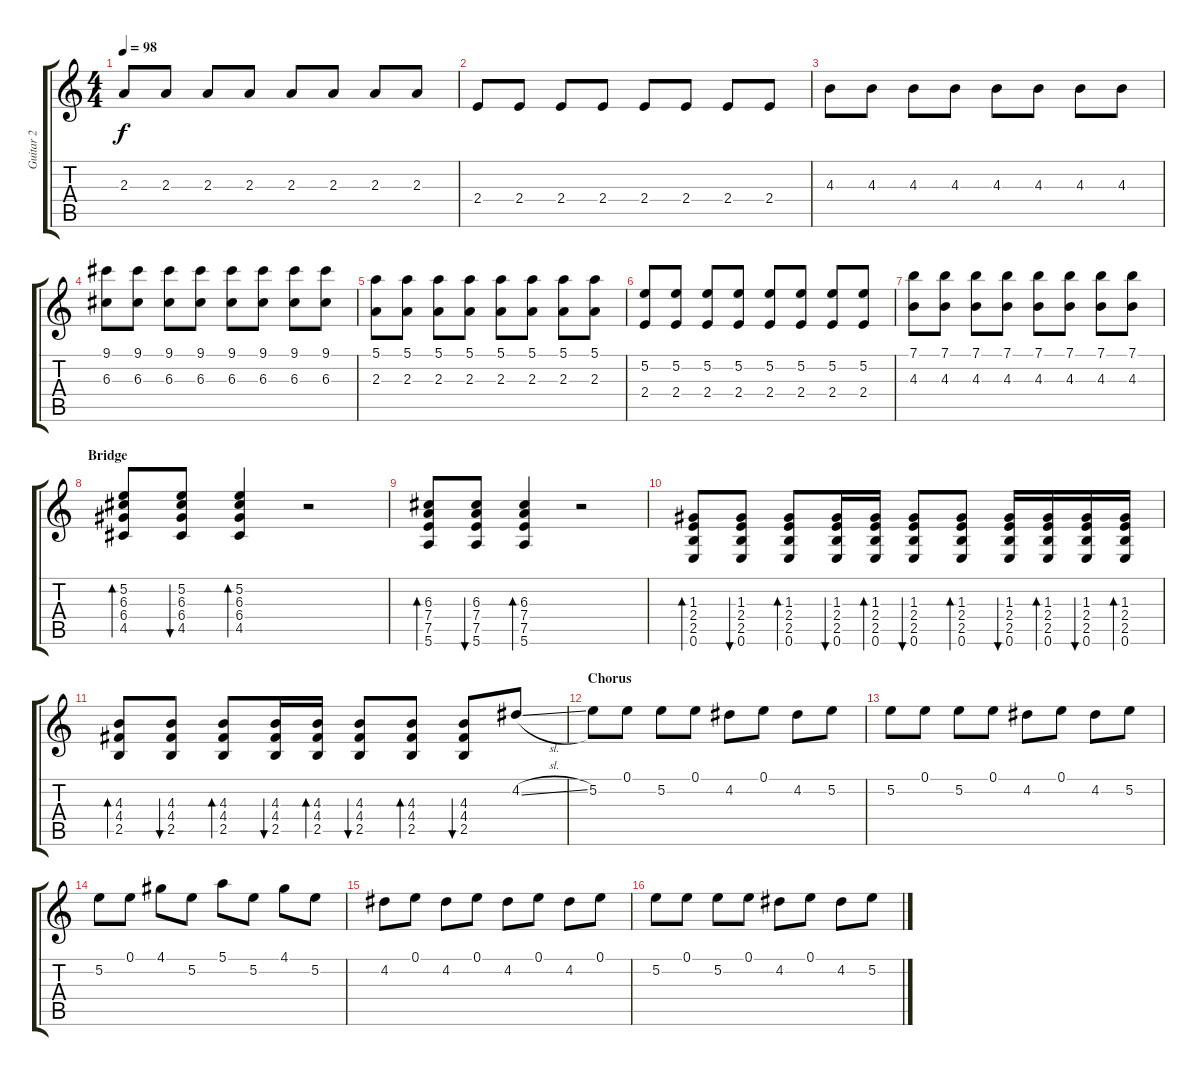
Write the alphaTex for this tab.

\track ("Guitar 2" "Guitar 2") {instrument acousticguitarsteel}
\staff {score tabs}
\tuning (E4 B3 G3 D3 A2 E2) {hide}
\ts (4 4)
\tempo 98
\clef g2
\ks c
2.3.8{dy f} 2.3.8 2.3.8 2.3.8 2.3.8 2.3.8 2.3.8 2.3.8 |
2.4.8 2.4.8 2.4.8 2.4.8 2.4.8 2.4.8 2.4.8 2.4.8 |
4.3.8 4.3.8 4.3.8 4.3.8 4.3.8 4.3.8 4.3.8 4.3.8 |
(9.1 6.3).8 (9.1 6.3).8 (9.1 6.3).8 (9.1 6.3).8 (9.1 6.3).8 (9.1 6.3).8 (9.1 6.3).8 (9.1 6.3).8 |
(5.1 2.3).8 (5.1 2.3).8 (5.1 2.3).8 (5.1 2.3).8 (5.1 2.3).8 (5.1 2.3).8 (5.1 2.3).8 (5.1 2.3).8 |
(5.2 2.4).8 (5.2 2.4).8 (5.2 2.4).8 (5.2 2.4).8 (5.2 2.4).8 (5.2 2.4).8 (5.2 2.4).8 (5.2 2.4).8 |
(7.1 4.3).8 (7.1 4.3).8 (7.1 4.3).8 (7.1 4.3).8 (7.1 4.3).8 (7.1 4.3).8 (7.1 4.3).8 (7.1 4.3).8 |
\section ("" "Bridge")
(5.2 6.3 6.4 4.5).8{bd 60 volume 8} (5.2 6.3 6.4 4.5).8{bu 60} (5.2 6.3 6.4 4.5).4{bd 60} r.2 |
(6.3 7.4 7.5 5.6).8{bd 60} (6.3 7.4 7.5 5.6).8{bu 60} (6.3 7.4 7.5 5.6).4{bd 60} r.2 |
(1.3 2.4 2.5 0.6).8{bd 60} (1.3 2.4 2.5 0.6).8{bu 60} (1.3 2.4 2.5 0.6).8{bd 60} (1.3 2.4 2.5 0.6).16{bu 60} (1.3 2.4 2.5 0.6).16{bd 60} (1.3 2.4 2.5 0.6).8{bu 60} (1.3 2.4 2.5 0.6).8{bd 60} (1.3 2.4 2.5 0.6).16{bu 60} (1.3 2.4 2.5 0.6).16{bd 60} (1.3 2.4 2.5 0.6).16{bu 60} (1.3 2.4 2.5 0.6).16{bd 60} |
(4.3 4.4 2.5).8{bd 60} (4.3 4.4 2.5).8{bu 60} (4.3 4.4 2.5).8{bd 60} (4.3 4.4 2.5).16{bu 60} (4.3 4.4 2.5).16{bd 60} (4.3 4.4 2.5).8{bu 60} (4.3 4.4 2.5).8{bd 60} (4.3 4.4 2.5).8{bu 60} 4.2{sl}.8 |
\section ("" "Chorus")
5.2.8{volume 12} 0.1.8 5.2.8 0.1.8 4.2.8 0.1.8 4.2.8 5.2.8 |
5.2.8 0.1.8 5.2.8 0.1.8 4.2.8 0.1.8 4.2.8 5.2.8 |
5.2.8 0.1.8 4.1.8 5.2.8 5.1.8 5.2.8 4.1.8 5.2.8 |
4.2.8 0.1.8 4.2.8 0.1.8 4.2.8 0.1.8 4.2.8 0.1.8 |
5.2.8{volume 12} 0.1.8 5.2.8 0.1.8 4.2.8 0.1.8 4.2.8 5.2.8
